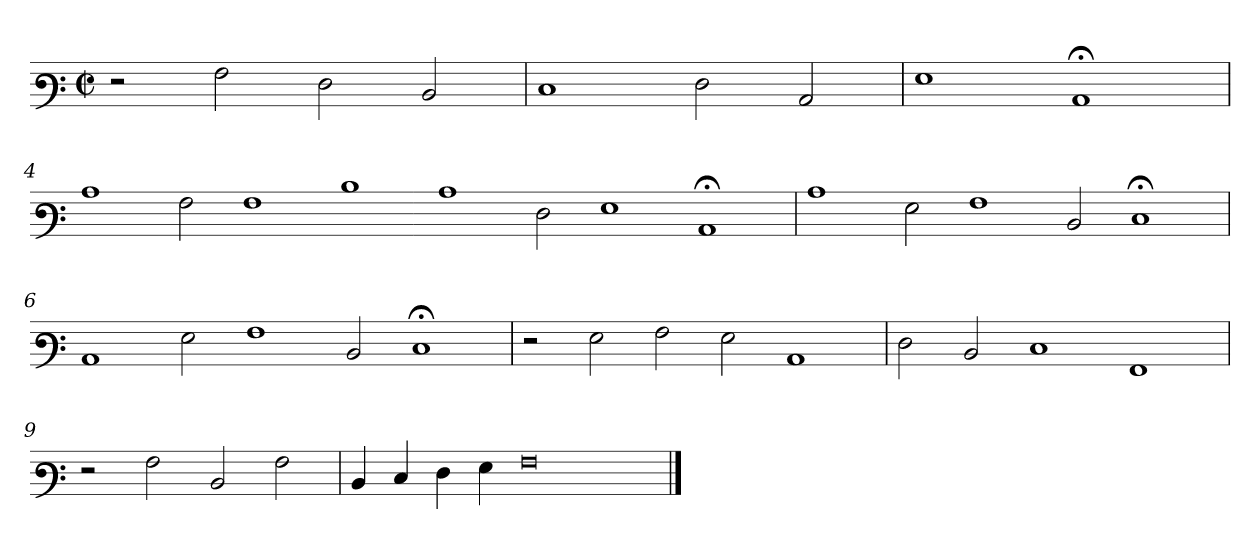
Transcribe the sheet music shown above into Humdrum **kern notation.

**kern
*part1
*staff1
*clefF3
*k[]
*M2/2
*met(c|)
=1
2r
2A\
2F\
2D/
=2
1E
2F\
2C/
=3
1G
1C;<
=4
1c
2A\
1A
1d
1c
2F\
1G
1C;<
=5
1c
2G\
1A
2D/
1E;<
=6
1C
2G\
1A
2D/
1E;<
=7
2r
2G\
2A\
2G\
1C
=8
2F\
2D/
1E
1AA
=9
2r
2A\
2D/
2A\
=10
4D/
4E/
4F\
4G\
0A
==
*-
